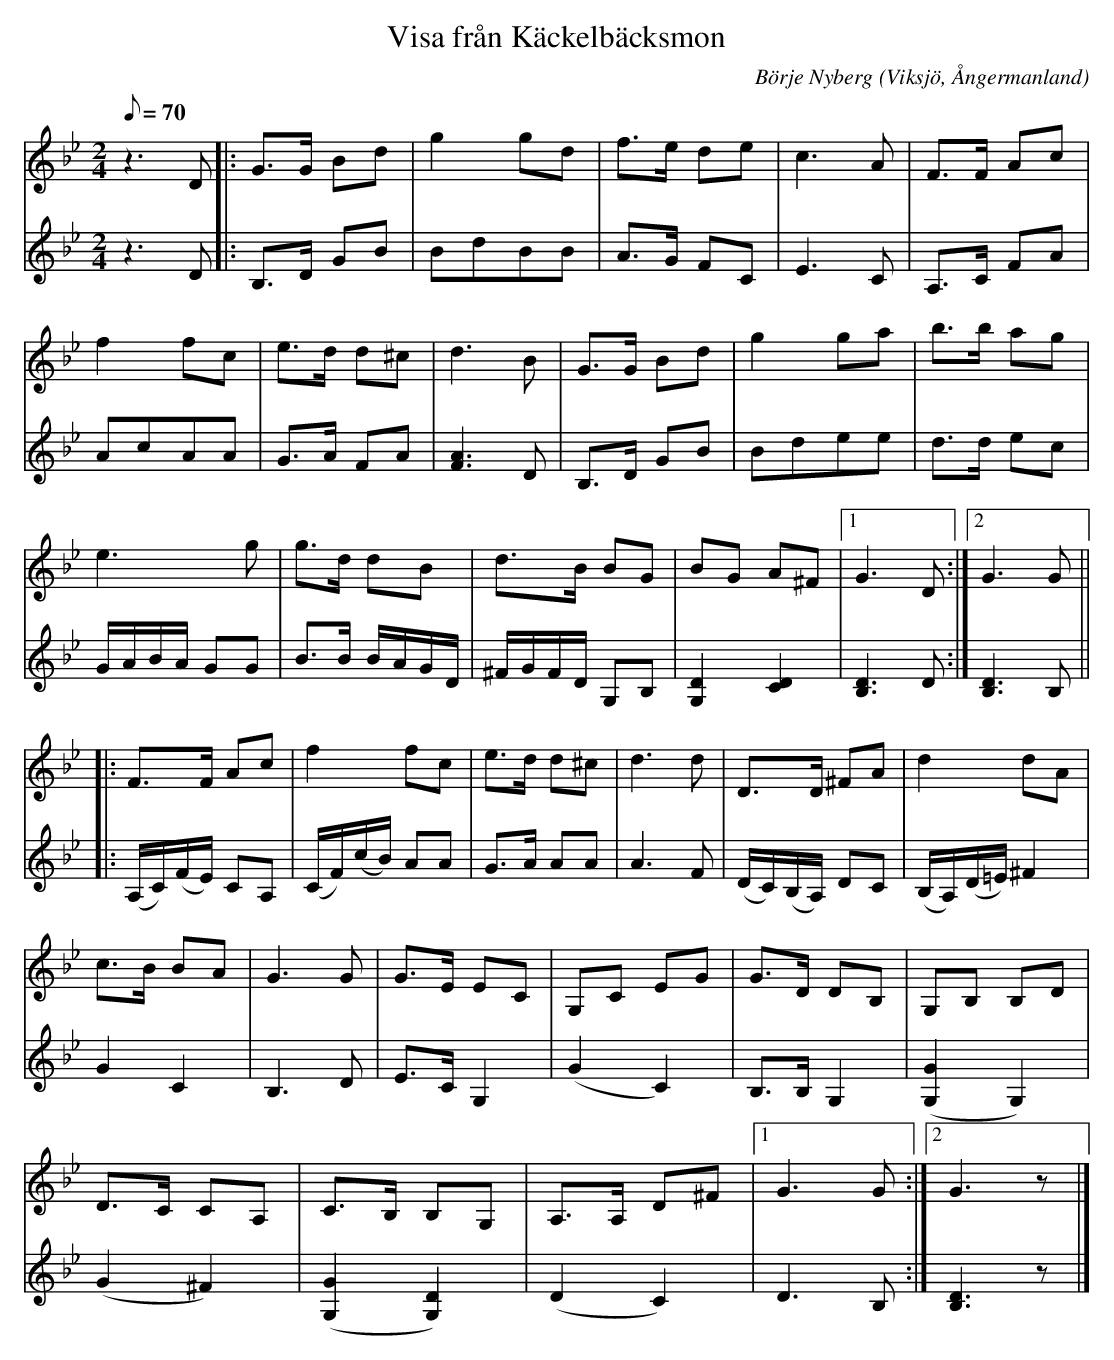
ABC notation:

X:1
T:Visa från Käckelbäcksmon
C:Börje Nyberg
O:Viksjö, Ångermanland
M:2/4
L:1/8
Q:70
K:Gm
V:1
z2> D2|: G>G Bd | g2 gd | f>e de | c2>A2 | F>F Ac |
f2 fc | e>d d^c | d2>B2 | G>G Bd |g2 ga | b>b ag |
e2> g2 | g>d dB |d>B BG |BG A^F |1 G2> D2 :|2 G2> G2 ||
|: F>F Ac | f2 fc | e>d d^c | d2>d2 | D>D ^FA | d2 dA |
c>B BA |G2> G2 | G>E EC | G,C EG | G>D DB, | G,B, B,D |
D>C CA, | C>B, B,G, | A,>A, D^F |1 G2> G2 :|2 G2> z2 |]
V:2
z2> D2 |: B,>D GB| BdBB | A>G FC | E2>C2 | A,>C FA |
AcAA | G>A FA | [A2F2]> D2 | B,>D GB | Bdee | d>d ec |
G/2A/2B/2A/2 GG | B>B B/2A/2G/2D/2 | ^F/2G/2F/2D/2 G,B, | [G,2D2] [C2D2] | [D2B,2]> D2 :| [D2B,2]> B,2 ||
|: (A,/2C/2)(F/2E/2) CA, | (C/2F/2)(c/2B/2) AA | G>A AA | A2> F2 | (D/2C/2)(B,/2A,/2) DC | (B,/2A,/2)(D/2=E/2) ^F2 |
G2 C2 | B,2> D2 | E>C G,2 |(G2 C2) | B,>B, G,2 | ([G,2G2] G,2) |
(G2 ^F2) | ([G2G,2] [D2G,2]) | (D2 C2) | D2> B,2 :| [D2B,2]> z2 |]
